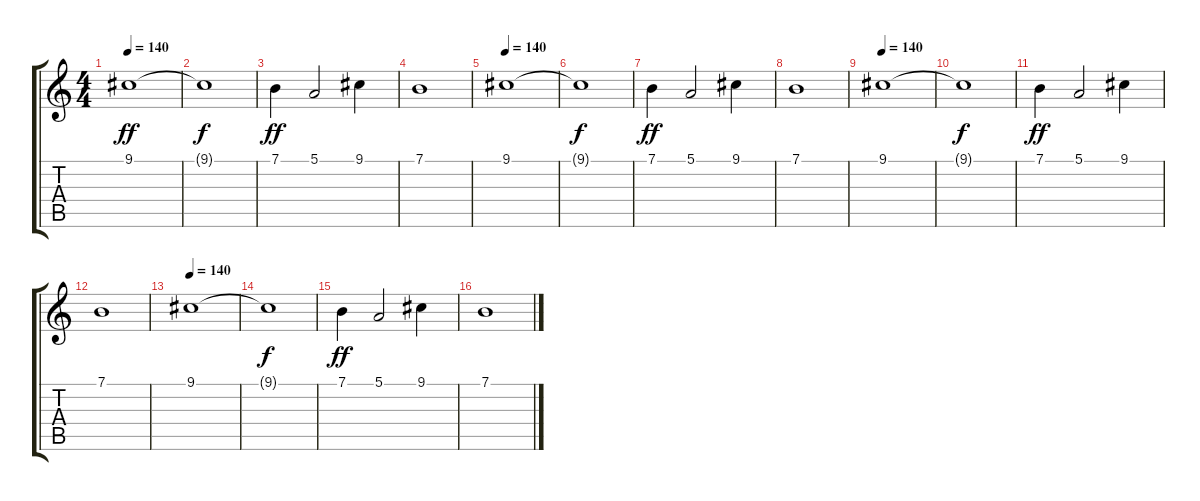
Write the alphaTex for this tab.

\track "" {instrument stringensemble1}
\staff {score tabs}
\tuning (E4 B3 G3 D3 A2 E2) {hide}
\ts (4 4)
\tempo 140
\clef g2
\ks c
9.1.1{dy ff} |
9.1{t}.1{dy f} |
7.1.4{dy ff} 5.1.2 9.1.4 |
7.1.1 |
\tempo 140
9.1.1 |
9.1{t}.1{dy f} |
7.1.4{dy ff} 5.1.2 9.1.4 |
7.1.1 |
\tempo 140
9.1.1 |
9.1{t}.1{dy f} |
7.1.4{dy ff} 5.1.2 9.1.4 |
7.1.1 |
\tempo 140
9.1.1 |
9.1{t}.1{dy f} |
7.1.4{dy ff} 5.1.2 9.1.4 |
7.1.1
